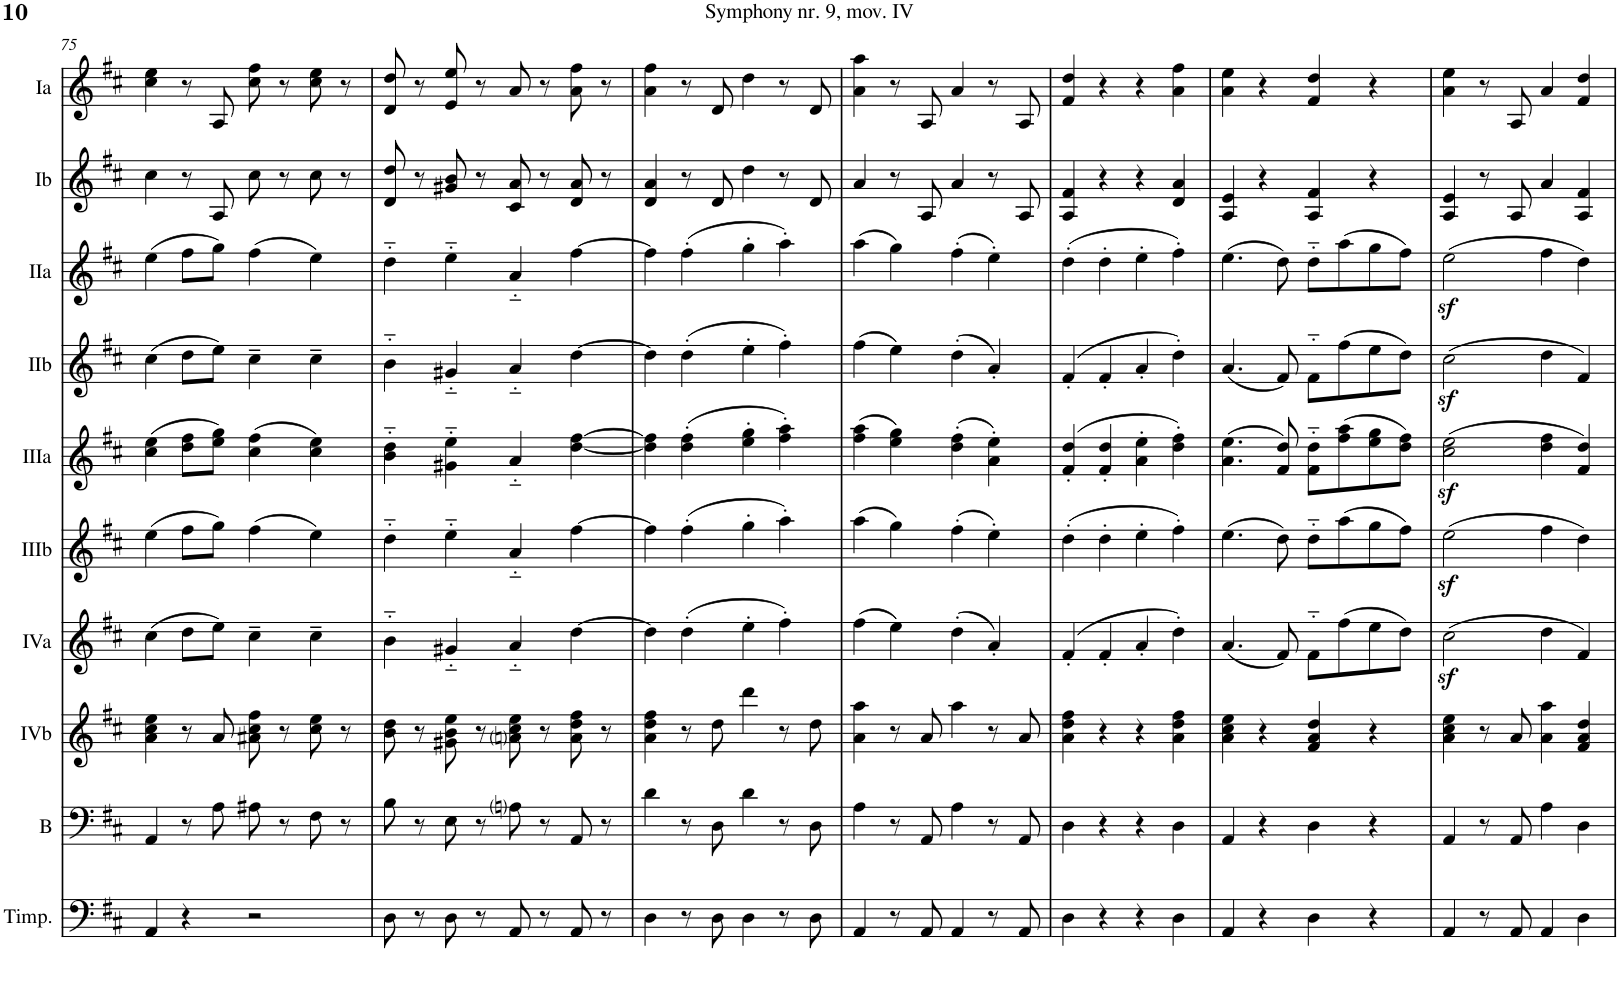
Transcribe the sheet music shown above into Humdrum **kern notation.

**kern	**kern	**kern	**kern	**kern	**kern	**kern	**kern	**kern	**kern
*part10	*part9	*part8	*part7	*part6	*part5	*part4	*part3	*part2	*part1
*staff10	*staff9	*staff8	*staff7	*staff6	*staff5	*staff4	*staff3	*staff2	*staff1
*I"Timpani	*I"Bass	*I"Acc. 4b	*I"Acc. 4a	*I"Acc. 3b	*I"Acc. 3a	*I"Acc. 2b	*I"Acc. 2a	*I"Acc. 1b	*I"Acc. 1a
*I'Timp.	*I'B	*	*	*	*	*	*	*	*
!!LO:PB:g=z
*clefF4	*clefF4	*clefG2	*clefG2	*clefG2	*clefG2	*clefG2	*clefG2	*clefG2	*clefG2
*	*Trd7c12	*Trd7c12	*Trd7c12	*Trd7c12	*Trd7c12	*	*	*	*
*k[f#c#]	*k[f#c#]	*k[f#c#]	*k[f#c#]	*k[f#c#]	*k[f#c#]	*k[f#c#]	*k[f#c#]	*k[f#c#]	*k[f#c#]
*M4/4	*M4/4	*M4/4	*M4/4	*M4/4	*M4/4	*M4/4	*M4/4	*M4/4	*M4/4
*met(c)	*met(c)	*met(c)	*met(c)	*met(c)	*met(c)	*met(c)	*met(c)	*met(c)	*met(c)
=75	=75	=75	=75	=75	=75	=75	=75	=75	=75
4AA/	4AA/	4a\ 4cc#\ 4ee\	(4cc#\	(4ee\	(4cc#\ 4ee\	(4cc#\	(4ee\	4cc#\	4cc#\ 4ee\
4r	8r	8r	8dd\L	8ff#\L	8dd\ 8ff#\L	8dd\L	8ff#\L	8r	8r
.	8A\	8a/	8ee\J)	8gg\J)	8ee\ 8gg\J)	8ee\J)	8gg\J)	8A/	8A/
2r	8A#X\	8a#X\ 8cc#\ 8ff#\	4cc#~\	(4ff#\	(4cc#\ 4ff#\	4cc#~\	(4ff#\	8cc#\	8cc#\ 8ff#\
.	8r	8r	.	.	.	.	.	8r	8r
.	8F#\	8cc#\ 8ee\	4cc#~\	4ee\)	4cc#\ 4ee\)	4cc#~\	4ee\)	8cc#\	8cc#\ 8ee\
.	8r	8r	.	.	.	.	.	8r	8r
=76	=76	=76	=76	=76	=76	=76	=76	=76	=76
8D\	8B\	8b\ 8dd\	4b\	4dd\	4b\ 4dd\	4b\	4dd\	8d/ 8dd/	8d/ 8dd/
8r	8r	8r	.	.	.	.	.	8r	8r
8D\	8E\	8g#X\ 8b\ 8ee\	4g#X/	4ee\	4g#X\ 4ee\	4g#X/	4ee\	8g#X/ 8b/	8e/ 8ee/
8r	8r	8r	.	.	.	.	.	8r	8r
8AA/	8Ani\	8ani\ 8cc#\ 8ee\	4a/	4a/	4a/	4a/	4a/	8c#/ 8a/	8a/
8r	8r	8r	.	.	.	.	.	8r	8r
8AA/	8AA/	8a\ 8dd\ 8ff#\	[4dd\	[4ff#\	[4dd\ [4ff#\	[4dd\	[4ff#\	8d/ 8a/	8a\ 8ff#\
8r	8r	8r	.	.	.	.	.	8r	8r
=77	=77	=77	=77	=77	=77	=77	=77	=77	=77
4D\	4d\	4a\ 4dd\ 4ff#\	4dd\]	4ff#\]	4dd\] 4ff#\]	4dd\]	4ff#\]	4d/ 4a/	4a\ 4ff#\
8r	8r	8r	(4dd'\	(4ff#'\	(4dd\' 4ff#\'	(4dd'\	(4ff#'\	8r	8r
8D\	8D\	8dd\	.	.	.	.	.	8d/	8d/
4D\	4d\	4ddd\	4ee'\	4gg'\	4ee\' 4gg\'	4ee'\	4gg'\	4dd\	4dd\
8r	8r	8r	4ff#'\)	4aa'\)	4ff#\' 4aa\')	4ff#'\)	4aa'\)	8r	8r
8D\	8D\	8dd\	.	.	.	.	.	8d/	8d/
=78	=78	=78	=78	=78	=78	=78	=78	=78	=78
4AA/	4A\	4a\ 4aa\	(4ff#\	(4aa\	(4ff#\ 4aa\	(4ff#\	(4aa\	4a/	4a\ 4aa\
8r	8r	8r	4ee\)	4gg\)	4ee\ 4gg\)	4ee\)	4gg\)	8r	8r
8AA/	8AA/	8a/	.	.	.	.	.	8A/	8A/
4AA/	4A\	4aa\	(4dd'\	(4ff#'\	(4dd\' 4ff#\'	(4dd'\	(4ff#'\	4a/	4a/
8r	8r	8r	4a'/)	4ee'\)	4a\' 4ee\')	4a'/)	4ee'\)	8r	8r
8AA/	8AA/	8a/	.	.	.	.	.	8A/	8A/
=79	=79	=79	=79	=79	=79	=79	=79	=79	=79
4D\	4D\	4a\ 4dd\ 4ff#\	(4f#'/	(4dd'\	(4f#/' 4dd/'	(4f#'/	(4dd'\	4A/ 4f#/	4f#/ 4dd/
4r	4r	4r	4f#'/	4dd'\	4f#/' 4dd/'	4f#'/	4dd'\	4r	4r
4r	4r	4r	4a'/	4ee'\	4a\' 4ee\'	4a'/	4ee'\	4r	4r
4D\	4D\	4a\ 4dd\ 4ff#\	4dd'\)	4ff#'\)	4dd\' 4ff#\')	4dd'\)	4ff#'\)	4d/ 4a/	4a\ 4ff#\
=80	=80	=80	=80	=80	=80	=80	=80	=80	=80
4AA/	4AA/	4a\ 4cc#\ 4ee\	(4.a/	(4.ee\	(4.a\ 4.ee\	(4.a/	(4.ee\	4A/ 4e/	4a\ 4ee\
4r	4r	4r	.	.	.	.	.	4r	4r
.	.	.	8f#/)	8dd\)	8f#/ 8dd/)	8f#/)	8dd\)	.	.
4D\	4D\	4f#/ 4a/ 4dd/	8f#\L	8dd\L	8f#\ 8dd\L	8f#\L	8dd\L	4A/ 4f#/	4f#/ 4dd/
.	.	.	(8ff#\	(8aa\	(8ff#\ 8aa\	(8ff#\	(8aa\	.	.
4r	4r	4r	8ee\	8gg\	8ee\ 8gg\	8ee\	8gg\	4r	4r
.	.	.	8dd\J)	8ff#\J)	8dd\ 8ff#\J)	8dd\J)	8ff#\J)	.	.
=81	=81	=81	=81	=81	=81	=81	=81	=81	=81
4AA/	4AA/	4a\ 4cc#\ 4ee\	(2cc#z<\	(2eez<\	(2cc#\z< 2ee\z<	(2cc#z<\	(2eez<\	4A/ 4e/	4a\ 4ee\
8r	8r	8r	.	.	.	.	.	8r	8r
8AA/	8AA/	8a/	.	.	.	.	.	8A/	8A/
4AA/	4A\	4a\ 4aa\	4dd\	4ff#\	4dd\ 4ff#\	4dd\	4ff#\	4a/	4a/
4D\	4D\	4f#/ 4a/ 4dd/	4f#/)	4dd\)	4f#/ 4dd/)	4f#/)	4dd\)	4A/ 4f#/	4f#/ 4dd/
=	=	=	=	=	=	=	=	=	=
*-	*-	*-	*-	*-	*-	*-	*-	*-	*-
